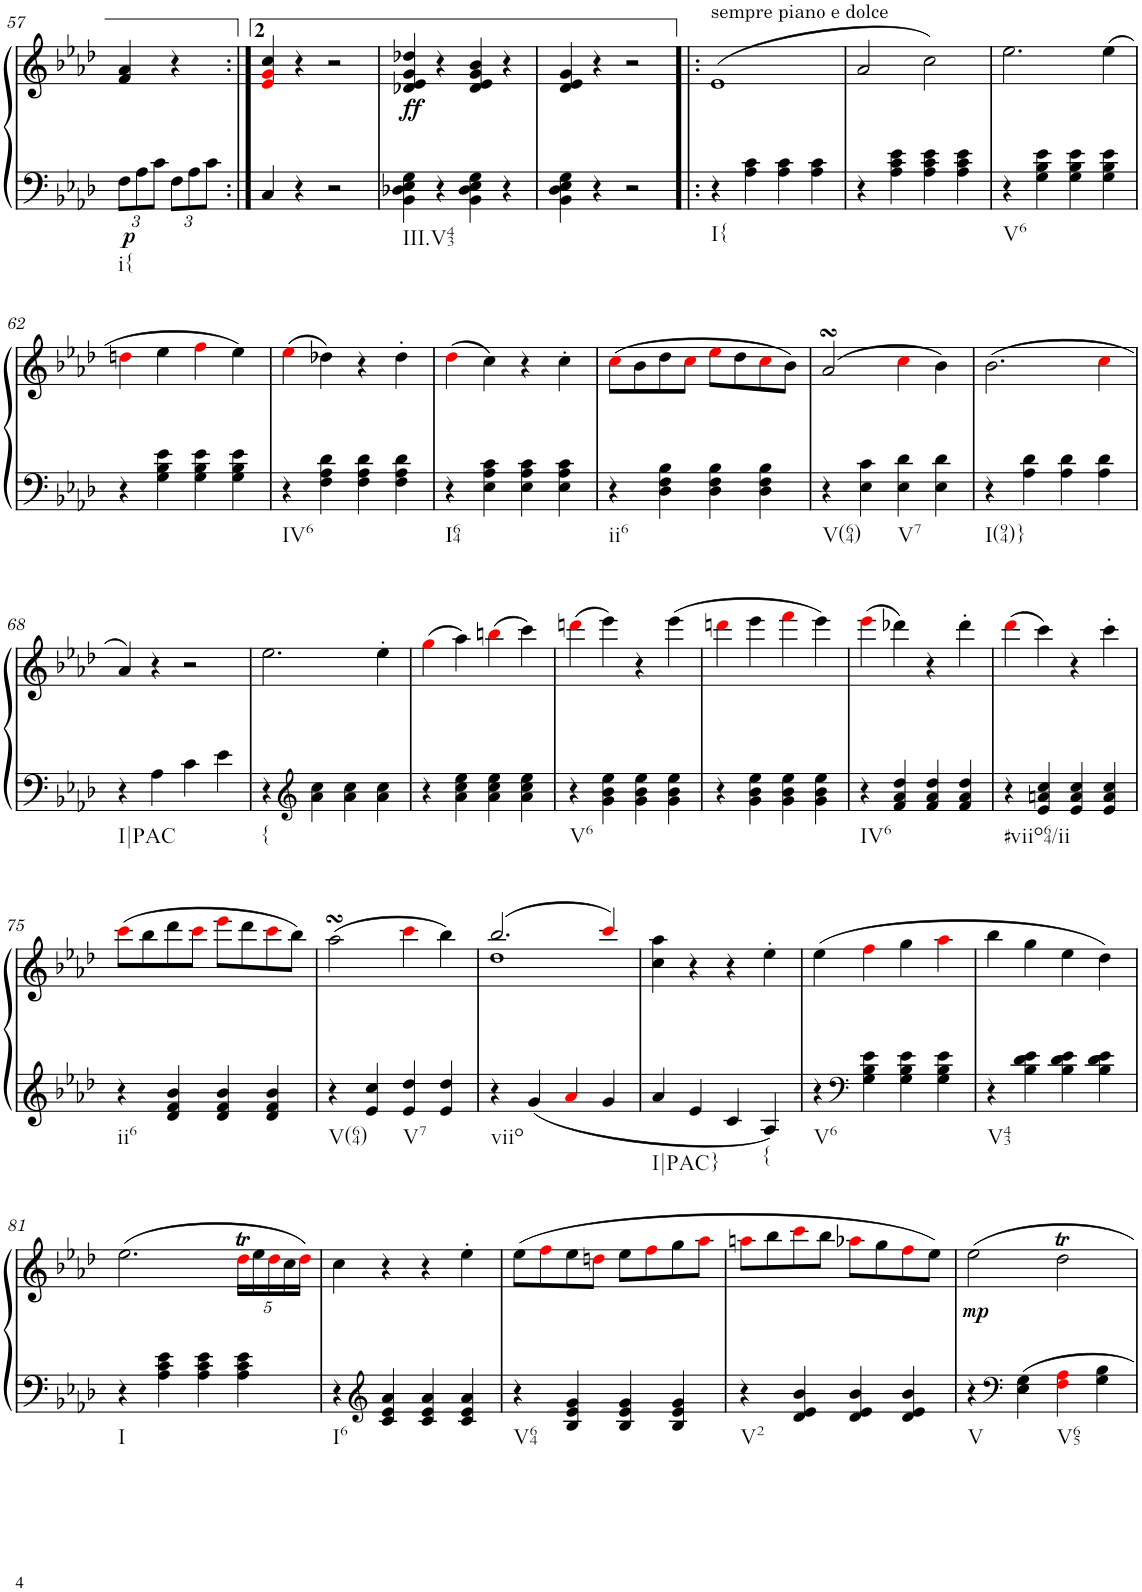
**kern	**kern	**dynam
*part1	*part1	*part1
*staff2	*staff1	*staff1/2
*I"Piano	*	*
*I'Pno.	*	*
!!LO:PB:g=z
*clefF4	*clefG2	*
*k[b-e-a-d-]	*k[b-e-a-d-]	*
*A-:	*A-:	*
*M2/2	*M2/2	*
*met(c|)	*met(c|)	*
*Xbrackettup	*	*
=57	=57	=57
!LO:TX:b:t=i{	!	!
!	!	!LO:DY:b=2
12F\L	4f/ 4a-/	p
12A-\	.	.
12c\J	.	.
12F\L	4r	.
12A-\	.	.
12c\J	.	.
=57X1:|!	=57X1:|!	=57X1:|!
4C/	4e-i/ 4gi/ 4cc/	.
4r	4r	.
2r	2r	.
=57X2	=57X2	=57X2
!LO:TX:b:t=III.V43	!	!
!	!	!LO:DY:b
4BB-\ 4D-X\ 4E-\ 4G\	4d-X/ 4e-/ 4g/ 4dd-X/	ff
4r	4r	.
4BB-\ 4D-\ 4E-\ 4G\	4d-/ 4e-/ 4g/ 4b-/	.
4r	4r	.
=58	=58	=58
4BB-\ 4D-\ 4E-\ 4G\	4d-/ 4e-/ 4g/	.
4r	4r	.
2r	2r	.
=59!|:	=59!|:	=59!|:
!	!LO:TX:a:t=sempre piano e dolce	!
!LO:TX:b:t=I{	!	!
4r	(1e-	.
4A-\ 4c\	.	.
4A-\ 4c\	.	.
4A-\ 4c\	.	.
=60	=60	=60
4r	2a-/	.
4A-\ 4c\ 4e-\	.	.
4A-\ 4c\ 4e-\	2cc\)	.
4A-\ 4c\ 4e-\	.	.
=61	=61	=61
!LO:TX:b:t=V6	!	!
4r	2.ee-\	.
4G\ 4B-\ 4e-\	.	.
4G\ 4B-\ 4e-\	.	.
4G\ 4B-\ 4e-\	(4ee-\	.
!!LO:LB:g=z
=62	=62	=62
4r	4ddni\	.
4G\ 4B-\ 4e-\	4ee-\	.
4G\ 4B-\ 4e-\	4ffi\	.
4G\ 4B-\ 4e-\	4ee-\)	.
=63	=63	=63
!LO:TX:b:t=IV6	!	!
4r	(4ee-i\	.
4F\ 4A-\ 4d-\	4dd-X\)	.
4F\ 4A-\ 4d-\	4r	.
4F\ 4A-\ 4d-\	4dd-'\	.
=64	=64	=64
!LO:TX:b:t=I64	!	!
4r	(4dd-i\	.
4E-\ 4A-\ 4c\	4cc\)	.
4E-\ 4A-\ 4c\	4r	.
4E-\ 4A-\ 4c\	4cc'\	.
=65	=65	=65
!LO:TX:b:t=ii6	!	!
4r	(8cci\L	.
.	8b-\	.
4D-\ 4F\ 4B-\	8dd-\	.
.	8cci\J	.
4D-\ 4F\ 4B-\	8ee-i\L	.
.	8dd-\	.
4D-\ 4F\ 4B-\	8cci\	.
.	8b-\J)	.
=66	=66	=66
!LO:TX:b:t=V(64)	!	!
4r	(2a-sSSs/	.
4E-\ 4c\	.	.
!LO:TX:b:t=V7	!	!
4E-\ 4d-\	4cci\	.
4E-\ 4d-\	4b-\)	.
=67	=67	=67
!LO:TX:b:t=I(94)}	!	!
4r	(2.b-\	.
4A-\ 4d-\	.	.
4A-\ 4d-\	.	.
4A-\ 4d-\	4cci\	.
!!LO:LB:g=z
=68	=68	=68
!LO:TX:b:t=I|PAC	!	!
4r	4a-/)	.
4A-\	4r	.
4c\	2r	.
4e-\	.	.
=69	=69	=69
!LO:TX:b:t={	!	!
4r	2.ee-\	.
*clefG2	*	*
4a-\ 4cc\	.	.
4a-\ 4cc\	.	.
4a-\ 4cc\	4ee-'\	.
=70	=70	=70
4r	(4ggi\	.
4a-\ 4cc\ 4ee-\	4aa-\)	.
4a-\ 4cc\ 4ee-\	(4bbni\	.
4a-\ 4cc\ 4ee-\	4ccc\)	.
=71	=71	=71
!LO:TX:b:t=V6	!	!
4r	(4dddni\	.
4g\ 4b-\ 4ee-\	4eee-\)	.
4g\ 4b-\ 4ee-\	4r	.
4g\ 4b-\ 4ee-\	(4eee-\	.
=72	=72	=72
4r	4dddni\	.
4g\ 4b-\ 4ee-\	4eee-\	.
4g\ 4b-\ 4ee-\	4fffi\	.
4g\ 4b-\ 4ee-\	4eee-\)	.
=73	=73	=73
!LO:TX:b:t=IV6	!	!
4r	(4eee-i\	.
4f/ 4a-/ 4dd-/	4ddd-X\)	.
4f/ 4a-/ 4dd-/	4r	.
4f/ 4a-/ 4dd-/	4ddd-'\	.
=74	=74	=74
!LO:TX:b:t=#viio64/ii	!	!
4r	(4ddd-i\	.
4e-/ 4an/ 4cc/	4ccc\)	.
4e-/ 4a/ 4cc/	4r	.
4e-/ 4a/ 4cc/	4ccc'\	.
!!LO:LB:g=z
=75	=75	=75
!LO:TX:b:t=ii6	!	!
4r	(8ccci\L	.
.	8bb-\	.
4d-/ 4f/ 4b-/	8ddd-\	.
.	8ccci\J	.
4d-/ 4f/ 4b-/	8eee-i\L	.
.	8ddd-\	.
4d-/ 4f/ 4b-/	8ccci\	.
.	8bb-\J)	.
=76	=76	=76
!LO:TX:b:t=V(64)	!	!
4r	(2aa-sSSs\	.
4e-/ 4cc/	.	.
!LO:TX:b:t=V7	!	!
4e-/ 4dd-/	4ccci\	.
4e-/ 4dd-/	4bb-\)	.
=77	=77	=77
*	*^	*
!LO:TX:b:t=viio	!	!	!
4r	(2.bb-/	1dd-	.
4g/	.	.	.
4a-i/	.	.	.
4g/	4ccci/)	.	.
*	*v	*v	*
=78	=78	=78
!LO:TX:b:t=I|PAC}	!	!
4a-/	4cc\ 4aa-\	.
4e-/	4r	.
4c/	4r	.
!LO:TX:b:t={	!	!
4A-/	4ee-'\	.
=79	=79	=79
!LO:TX:b:t=V6	!	!
4r	(4ee-\	.
*clefF4	*	*
4G\ 4B-\ 4e-\	4ffi\	.
4G\ 4B-\ 4e-\	4gg\	.
4G\ 4B-\ 4e-\	4aa-i\	.
=80	=80	=80
!LO:TX:b:t=V43	!	!
4r	4bb-\	.
4B-\ 4d-\ 4e-\	4gg\	.
4B-\ 4d-\ 4e-\	4ee-\	.
4B-\ 4d-\ 4e-\	4dd-\)	.
!!LO:LB:g=z
=81	=81	=81
!LO:TX:b:t=I	!	!
4r	(2.ee-\	.
4A-\ 4c\ 4e-\	.	.
4A-\ 4c\ 4e-\	.	.
*	*Xbrackettup	*
4A-\ 4c\ 4e-\	20dd-Ti\LL	.
.	20ee-\	.
.	20dd-i\	.
.	20cc\	.
.	20dd-i\JJ)	.
=82	=82	=82
!LO:TX:b:t=I6	!	!
4r	4cc\	.
*clefG2	*	*
4c/ 4e-/ 4a-/	4r	.
4c/ 4e-/ 4a-/	4r	.
4c/ 4e-/ 4a-/	4ee-'\	.
=83	=83	=83
!LO:TX:b:t=V64	!	!
4r	(8ee-\L	.
.	8ffi\	.
4B-/ 4e-/ 4g/	8ee-\	.
.	8ddni\J	.
4B-/ 4e-/ 4g/	8ee-\L	.
.	8ffi\	.
4B-/ 4e-/ 4g/	8gg\	.
.	8aa-i\J	.
=84	=84	=84
!LO:TX:b:t=V2	!	!
4r	8aani\L	.
.	8bb-\	.
4d-/ 4e-/ 4b-/	8ccci\	.
.	8bb-\J	.
4d-/ 4e-/ 4b-/	8aa-Xi\L	.
.	8gg\	.
4d-/ 4e-/ 4b-/	8ffi\	.
.	8ee-\J)	.
=85	=85	=85
!LO:TX:b:t=V	!	!
!	!	!LO:DY:b
4r	2ee-\	mp
*clefF4	*	*
4E-\ 4G\	.	.
!LO:TX:b:t=V65	!	!
4Fi\ 4A-i\	2dd-T\	.
4G\ 4B-\	.	.
=	=	=
*-	*-	*-
